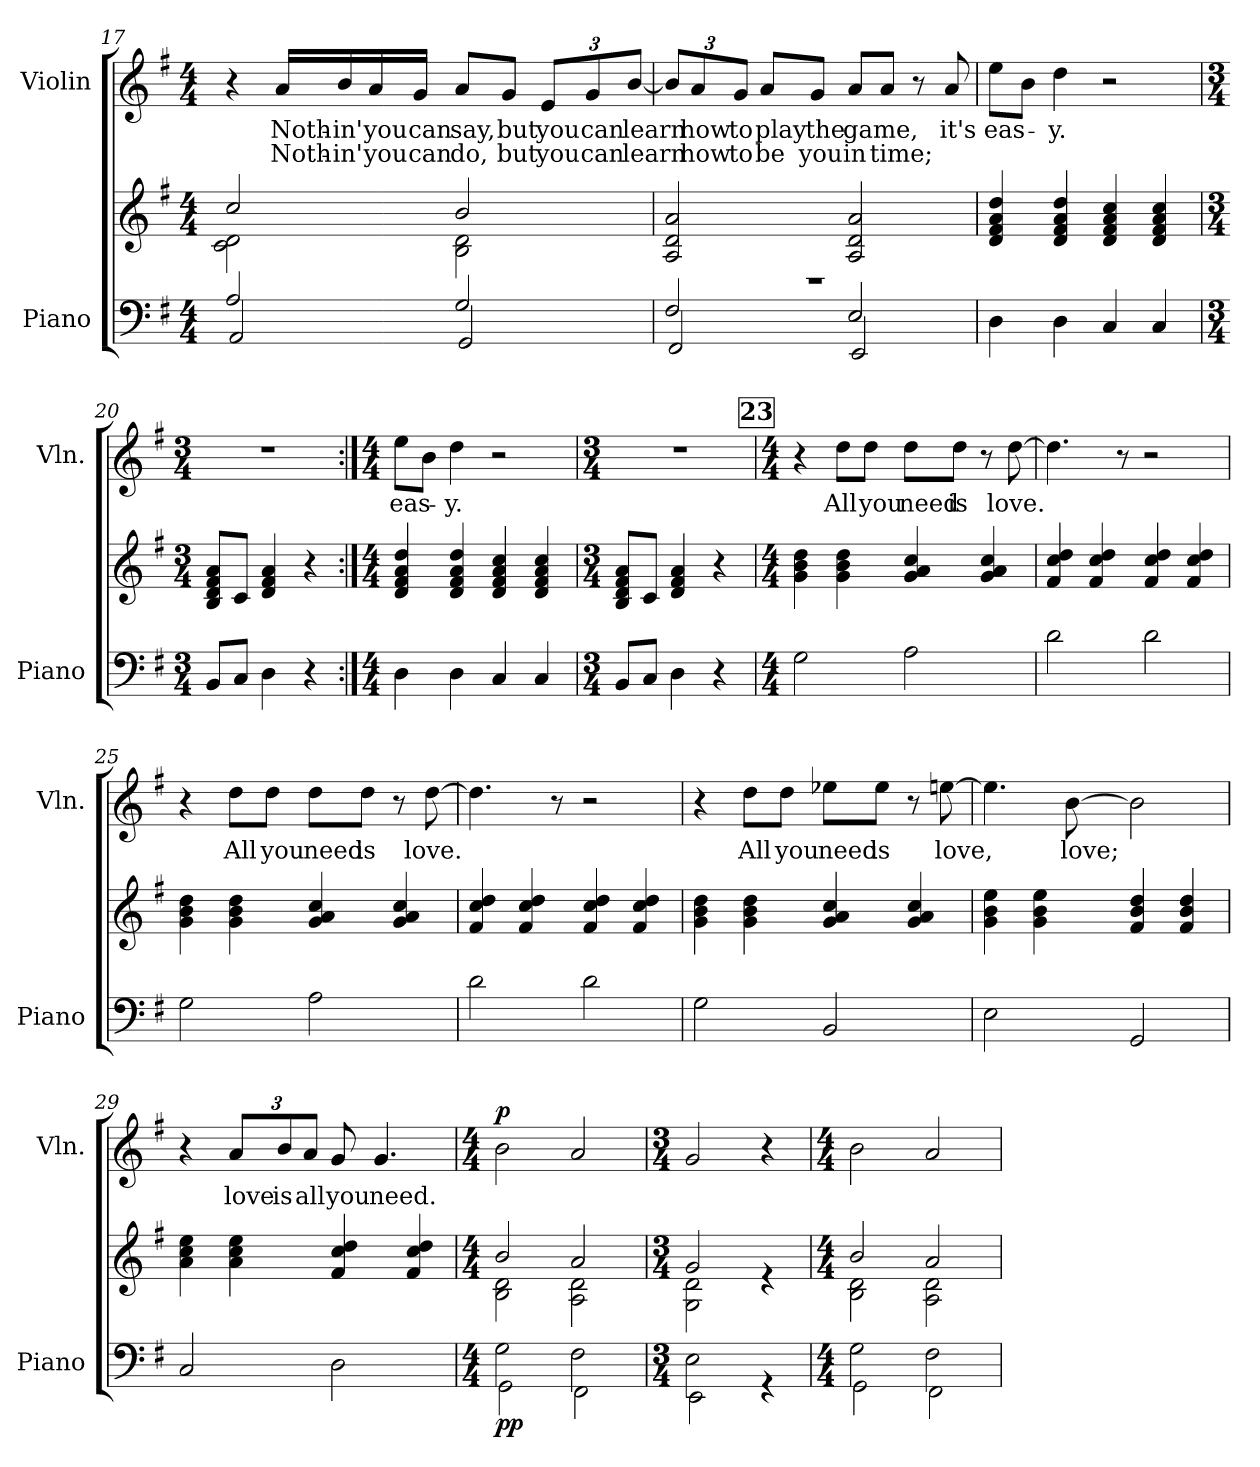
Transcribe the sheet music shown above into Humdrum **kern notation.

**kern	**kern	**dynam	**kern	**text	**text	**dynam
*part2	*part2	*part2	*part1	*part1	*part1	*part1
*staff3	*staff2	*staff2/3	*staff1	*staff1	*staff1	*staff1
*I"Piano	*	*	*I"Violin	*	*	*
*I'Piano	*	*	*I'Vln.	*	*	*
!!LO:LB:g=z
*clefF4	*clefG2	*	*clefG2	*	*	*
*k[f#]	*k[f#]	*	*k[f#]	*	*	*
*M4/4	*M4/4	*	*M4/4	*	*	*
=17	=17	=17	=17	=17	=17	=17
*^	*^	*	*	*	*	*
2A/	2AA/	2cc/	2c\ 2d\	.	4r	.	.	.
.	.	.	.	.	16a/LL	Noth-	Noth-	.
.	.	.	.	.	16b/	-in'	-in'	.
.	.	.	.	.	16a/	you	you	.
.	.	.	.	.	16g/JJ	can	can	.
2G/	2GG/	2b/	2B\ 2d\	.	8a/L	say,	do,	.
.	.	.	.	.	8g/J	but	but	.
*	*	*	*	*	*Xbrackettup	*	*	*
.	.	.	.	.	12e/L	you	you	.
.	.	.	.	.	12g/	can	can	.
.	.	.	.	.	[12b/J	learn	learn	.
=18	=18	=18	=18	=18	=18	=18	=18	=18
2F#/	2FF#/	2A/ 2d/ 2a/	1r	.	12b/L]	.	.	.
.	.	.	.	.	12a/	how	how	.
.	.	.	.	.	12g/J	to	to	.
.	.	.	.	.	8a/L	play	be	.
.	.	.	.	.	8g/J	the	you	.
2E/	2EE/	2A/ 2d/ 2a/	.	.	8a/L	game,	in	.
.	.	.	.	.	8a/J	.	time;	.
.	.	.	.	.	8r	.	.	.
.	.	.	.	.	8a/	it's	.	.
*v	*v	*	*	*	*	*	*	*
*	*v	*v	*	*	*	*	*
!!LO:LB:g=z
=19	=19	=19	=19	=19	=19	=19
4D\	4d/ 4f#/ 4a/ 4dd/	.	8ee\L	eas-	.	.
.	.	.	8b\J	.	.	.
4D\	4d/ 4f#/ 4a/ 4dd/	.	4dd\	-y.	.	.
4C/	4d/ 4f#/ 4a/ 4cc/	.	2r	.	.	.
4C/	4d/ 4f#/ 4a/ 4cc/	.	.	.	.	.
=20	=20	=20	=20	=20	=20	=20
*M3/4	*M3/4	*	*M3/4	*	*	*
8BB/L	8B/ 8d/ 8f#/ 8a/L	.	2.r	.	.	.
8C/J	8c/J	.	.	.	.	.
4D\	4d/ 4f#/ 4a/	.	.	.	.	.
4r	4r	.	.	.	.	.
=21:|!	=21:|!	=21:|!	=21:|!	=21:|!	=21:|!	=21:|!
*M4/4	*M4/4	*	*M4/4	*	*	*
4D\	4d/ 4f#/ 4a/ 4dd/	.	8ee\L	eas-	.	.
.	.	.	8b\J	.	.	.
4D\	4d/ 4f#/ 4a/ 4dd/	.	4dd\	-y.	.	.
4C/	4d/ 4f#/ 4a/ 4cc/	.	2r	.	.	.
4C/	4d/ 4f#/ 4a/ 4cc/	.	.	.	.	.
=22	=22	=22	=22	=22	=22	=22
*M3/4	*M3/4	*	*M3/4	*	*	*
8BB/L	8B/ 8d/ 8f#/ 8a/L	.	2.r	.	.	.
8C/J	8c/J	.	.	.	.	.
4D\	4d/ 4f#/ 4a/	.	.	.	.	.
4r	4r	.	.	.	.	.
!!LO:REH:place=s1:a:fs=14:t=23
=23	=23	=23	=23	=23	=23	=23
*M4/4	*M4/4	*	*M4/4	*	*	*
2G\	4g\ 4b\ 4dd\	.	4r	.	.	.
.	4g\ 4b\ 4dd\	.	8dd\L	All	.	.
.	.	.	8dd\J	you	.	.
2A\	4g/ 4a/ 4cc/	.	8dd\L	need	.	.
.	.	.	8dd\J	is	.	.
.	4g/ 4a/ 4cc/	.	8r	.	.	.
.	.	.	[8dd\	love.	.	.
!!LO:PB:g=z
=24	=24	=24	=24	=24	=24	=24
2d\	4f#/ 4cc/ 4dd/	.	4.dd\]	.	.	.
.	4f#/ 4cc/ 4dd/	.	.	.	.	.
.	.	.	8r	.	.	.
2d\	4f#/ 4cc/ 4dd/	.	2r	.	.	.
.	4f#/ 4cc/ 4dd/	.	.	.	.	.
=25	=25	=25	=25	=25	=25	=25
2G\	4g\ 4b\ 4dd\	.	4r	.	.	.
.	4g\ 4b\ 4dd\	.	8dd\L	All	.	.
.	.	.	8dd\J	you	.	.
2A\	4g/ 4a/ 4cc/	.	8dd\L	need	.	.
.	.	.	8dd\J	is	.	.
.	4g/ 4a/ 4cc/	.	8r	.	.	.
.	.	.	[8dd\	love.	.	.
=26	=26	=26	=26	=26	=26	=26
2d\	4f#/ 4cc/ 4dd/	.	4.dd\]	.	.	.
.	4f#/ 4cc/ 4dd/	.	.	.	.	.
.	.	.	8r	.	.	.
2d\	4f#/ 4cc/ 4dd/	.	2r	.	.	.
.	4f#/ 4cc/ 4dd/	.	.	.	.	.
=27	=27	=27	=27	=27	=27	=27
2G\	4g\ 4b\ 4dd\	.	4r	.	.	.
.	4g\ 4b\ 4dd\	.	8dd\L	All	.	.
.	.	.	8dd\J	you	.	.
2BB/	4g/ 4a/ 4cc/	.	8ee-X\L	need	.	.
.	.	.	8ee-\J	is	.	.
.	4g/ 4a/ 4cc/	.	8r	.	.	.
.	.	.	[8een\	love,	.	.
=28	=28	=28	=28	=28	=28	=28
2E\	4g\ 4b\ 4ee\	.	4.ee\]	.	.	.
.	4g\ 4b\ 4ee\	.	.	.	.	.
.	.	.	[8b\	love;	.	.
2GG/	4f#/ 4b/ 4dd/	.	2b\]	.	.	.
.	4f#/ 4b/ 4dd/	.	.	.	.	.
!!LO:LB:g=z
=29	=29	=29	=29	=29	=29	=29
2C/	4a\ 4cc\ 4ee\	.	4r	.	.	.
.	4a\ 4cc\ 4ee\	.	12a/L	love	.	.
.	.	.	12b/	is	.	.
.	.	.	12a/J	all	.	.
2D\	4f#/ 4cc/ 4dd/	.	8g/	you	.	.
.	.	.	4.g/	need.	.	.
.	4f#/ 4cc/ 4dd/	.	.	.	.	.
=30	=30	=30	=30	=30	=30	=30
*M4/4	*M4/4	*	*M4/4	*	*	*
*^	*^	*	*	*	*	*
!	!	!	!	!LO:DY:b=2	!	!	!	!
!	!	!	!	!LO:DY:n=1:b	!	!	!	!LO:DY:b
2G\	2GG\	2b/	2B\ 2d\	p p	2b\	.	.	p
2F#\	2FF#\	2a/	2A\ 2d\	.	2a/	.	.	.
=31	=31	=31	=31	=31	=31	=31	=31	=31
*M3/4	*	*M3/4	*	*	*M3/4	*	*	*
2E\	2EE\	2g/	2G\ 2d\	.	2g/	.	.	.
4rGG	4ryy	4re	4ryy	.	4r	.	.	.
=32	=32	=32	=32	=32	=32	=32	=32	=32
*M4/4	*	*M4/4	*	*	*M4/4	*	*	*
2G\	2GG\	2b/	2B\ 2d\	.	2b\	.	.	.
2F#\	2FF#\	2a/	2A\ 2d\	.	2a/	.	.	.
*v	*v	*	*	*	*	*	*	*
*	*v	*v	*	*	*	*	*
=	=	=	=	=	=	=
*-	*-	*-	*-	*-	*-	*-
